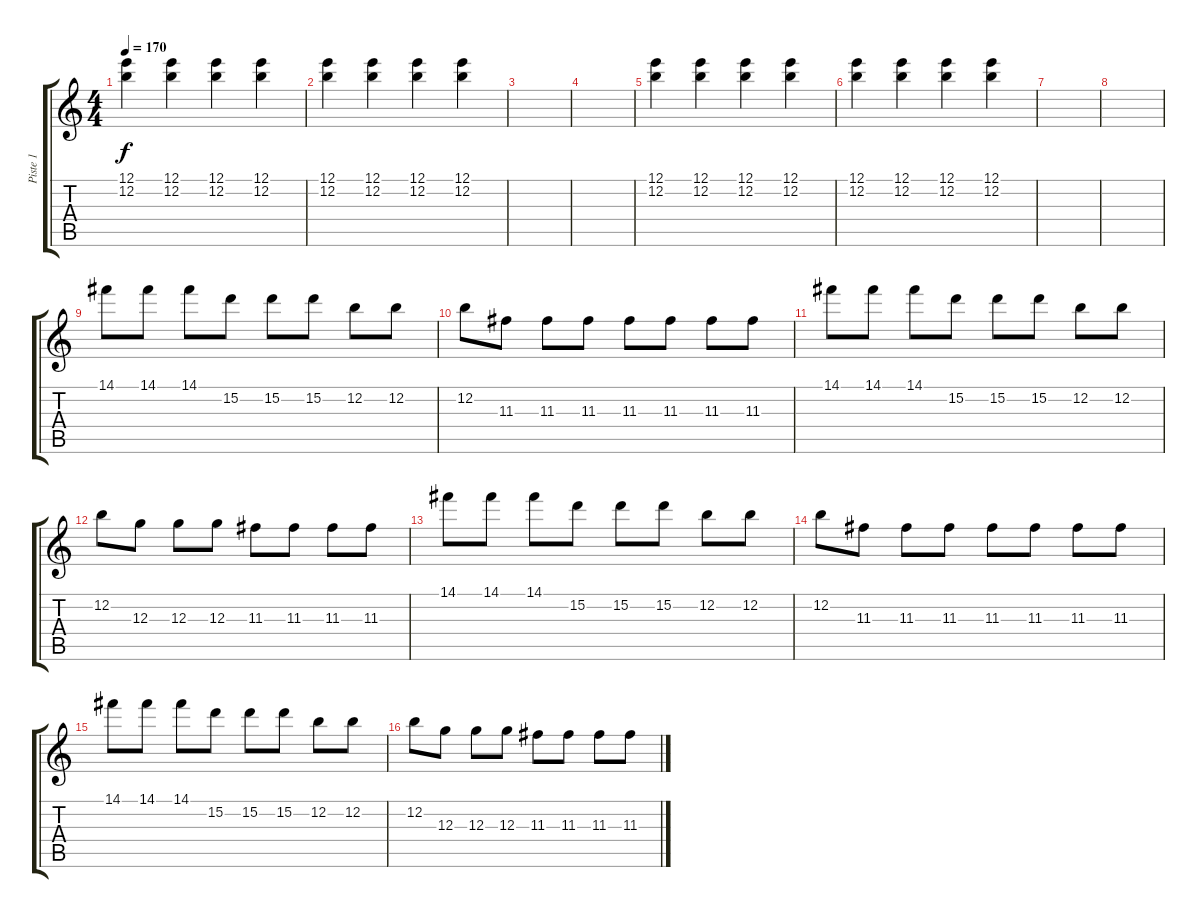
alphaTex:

\track ("Piste 1" "Piste 1") {instrument distortionguitar}
\staff {score tabs}
\tuning (E4 B3 G3 D3 A2 D2) {hide}
\ts (4 4)
\tempo 170
\clef g2
\ks c
(12.1 12.2).4{dy f} (12.1 12.2).4{volume 11} (12.1 12.2).4{volume 9} (12.1 12.2).4{volume 8} |
(12.1 12.2).4{volume 7} (12.1 12.2).4{volume 5} (12.1 12.2).4{volume 3} (12.1 12.2).4{volume 1} |
|
|
(12.1 12.2).4 (12.1 12.2).4{volume 11} (12.1 12.2).4{volume 9} (12.1 12.2).4{volume 8} |
(12.1 12.2).4{volume 7} (12.1 12.2).4{volume 5} (12.1 12.2).4{volume 3} (12.1 12.2).4{volume 1} |
|
|
14.1.8{volume 13} 14.1.8 14.1.8 15.2.8 15.2.8 15.2.8 12.2.8 12.2.8 |
12.2.8 11.3.8 11.3.8 11.3.8 11.3.8 11.3.8 11.3.8 11.3.8 |
14.1.8{volume 13} 14.1.8 14.1.8 15.2.8 15.2.8 15.2.8 12.2.8 12.2.8 |
12.2.8 12.3.8 12.3.8 12.3.8 11.3.8 11.3.8 11.3.8 11.3.8 |
14.1.8{volume 13} 14.1.8 14.1.8 15.2.8 15.2.8 15.2.8 12.2.8 12.2.8 |
12.2.8 11.3.8 11.3.8 11.3.8 11.3.8 11.3.8 11.3.8 11.3.8 |
14.1.8{volume 13} 14.1.8 14.1.8 15.2.8 15.2.8 15.2.8 12.2.8 12.2.8 |
12.2.8 12.3.8 12.3.8 12.3.8 11.3.8 11.3.8 11.3.8 11.3.8
